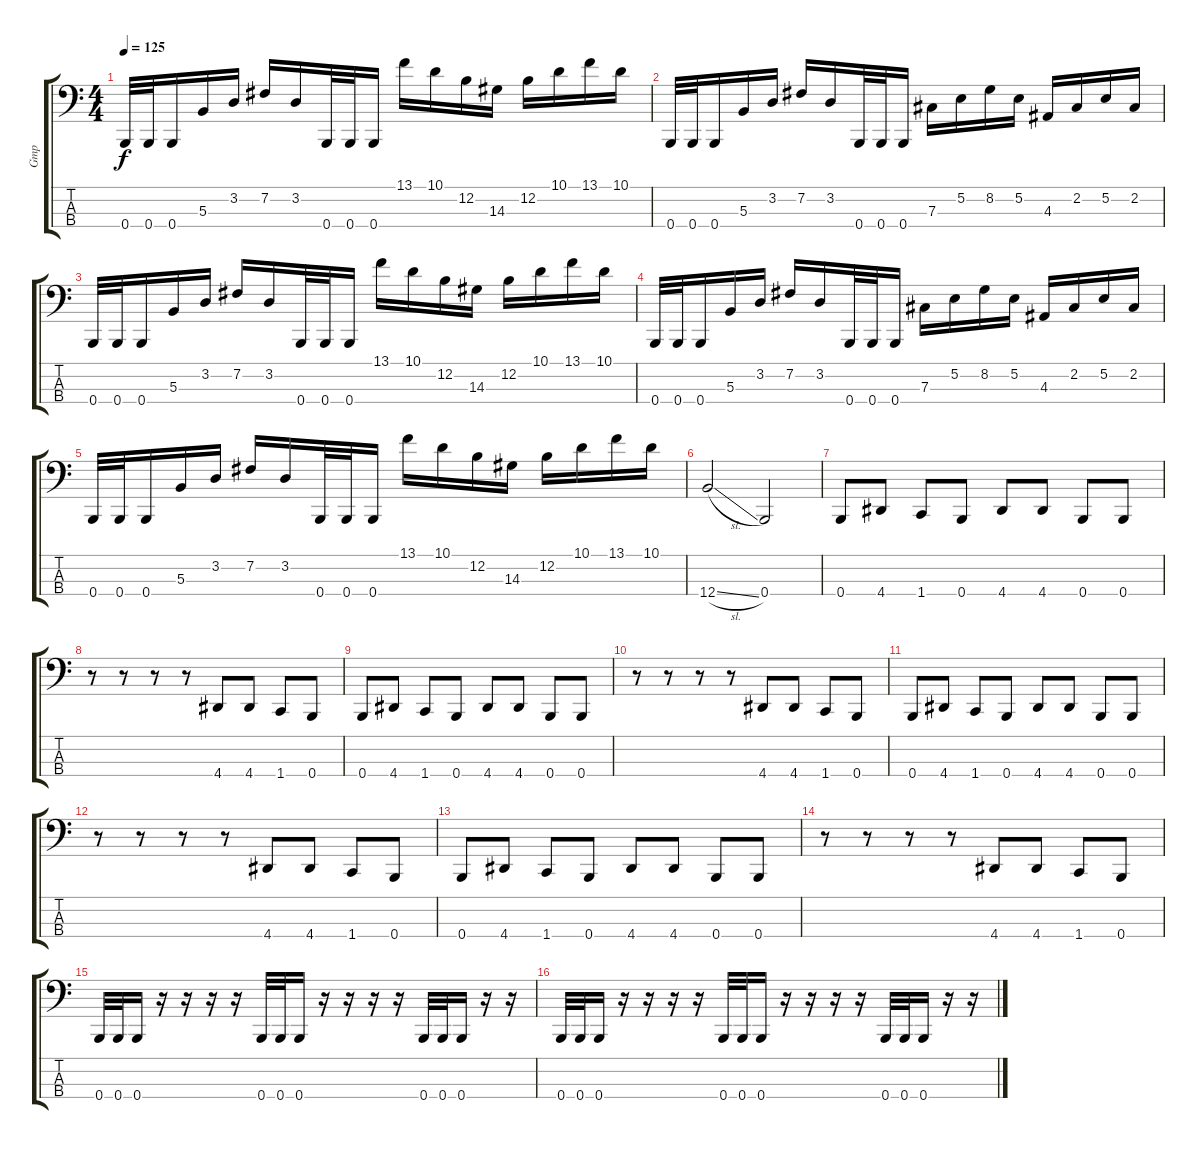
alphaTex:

\track ("Gmp" "Gmp") {instrument electricbasspick}
\staff {score tabs}
\tuning (E2 B1 Gb1 B0) {hide}
\ts (4 4)
\tempo 125
\clef f4
\ks c
0.4.32{dy f} 0.4.32 0.4.16 5.3.16 3.2.16 7.2.16 3.2.16 0.4.32 0.4.32 0.4.16 13.1.16 10.1.16 12.2.16 14.3.16 12.2.16 10.1.16 13.1.16 10.1.16 |
0.4.32 0.4.32 0.4.16 5.3.16 3.2.16 7.2.16 3.2.16 0.4.32 0.4.32 0.4.16 7.3.16 5.2.16 8.2.16 5.2.16 4.3.16 2.2.16 5.2.16 2.2.16 |
0.4.32 0.4.32 0.4.16 5.3.16 3.2.16 7.2.16 3.2.16 0.4.32 0.4.32 0.4.16 13.1.16 10.1.16 12.2.16 14.3.16 12.2.16 10.1.16 13.1.16 10.1.16 |
0.4.32 0.4.32 0.4.16 5.3.16 3.2.16 7.2.16 3.2.16 0.4.32 0.4.32 0.4.16 7.3.16 5.2.16 8.2.16 5.2.16 4.3.16 2.2.16 5.2.16 2.2.16 |
0.4.32 0.4.32 0.4.16 5.3.16 3.2.16 7.2.16 3.2.16 0.4.32 0.4.32 0.4.16 13.1.16 10.1.16 12.2.16 14.3.16 12.2.16 10.1.16 13.1.16 10.1.16 |
12.4{sl}.2 0.4.2 |
0.4.8 4.4.8 1.4.8 0.4.8 4.4.8 4.4.8 0.4.8 0.4.8 |
r.8 r.8 r.8 r.8 4.4.8 4.4.8 1.4.8 0.4.8 |
0.4.8 4.4.8 1.4.8 0.4.8 4.4.8 4.4.8 0.4.8 0.4.8 |
r.8 r.8 r.8 r.8 4.4.8 4.4.8 1.4.8 0.4.8 |
0.4.8 4.4.8 1.4.8 0.4.8 4.4.8 4.4.8 0.4.8 0.4.8 |
r.8 r.8 r.8 r.8 4.4.8 4.4.8 1.4.8 0.4.8 |
0.4.8 4.4.8 1.4.8 0.4.8 4.4.8 4.4.8 0.4.8 0.4.8 |
r.8 r.8 r.8 r.8 4.4.8 4.4.8 1.4.8 0.4.8 |
0.4.32 0.4.32 0.4.16 r.16 r.16 r.16 r.16 0.4.32 0.4.32 0.4.16 r.16 r.16 r.16 r.16 0.4.32 0.4.32 0.4.16 r.16 r.16 |
0.4.32 0.4.32 0.4.16 r.16 r.16 r.16 r.16 0.4.32 0.4.32 0.4.16 r.16 r.16 r.16 r.16 0.4.32 0.4.32 0.4.16 r.16 r.16
